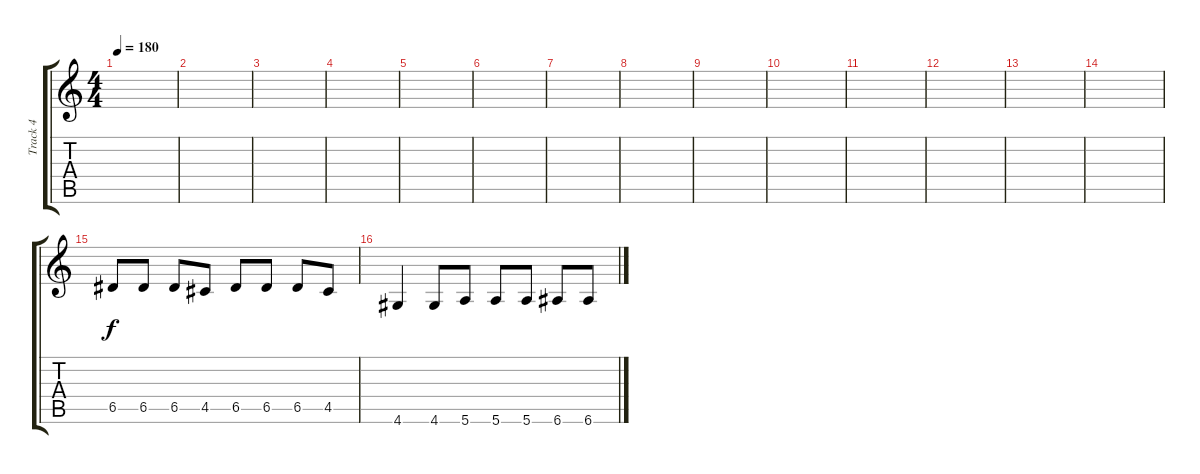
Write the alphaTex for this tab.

\track ("Track 4" "Track 4") {instrument electricguitarmuted}
\staff {score tabs}
\tuning (E4 B3 G3 D3 A2 E2) {hide}
\ts (4 4)
\tempo 180
\clef g2
\ks c
|
|
|
|
|
|
|
|
|
|
|
|
|
|
6.5.8 6.5.8 6.5.8 4.5.8 6.5.8 6.5.8 6.5.8 4.5.8 |
4.6.4 4.6.8 5.6.8 5.6.8 5.6.8 6.6.8 6.6.8
